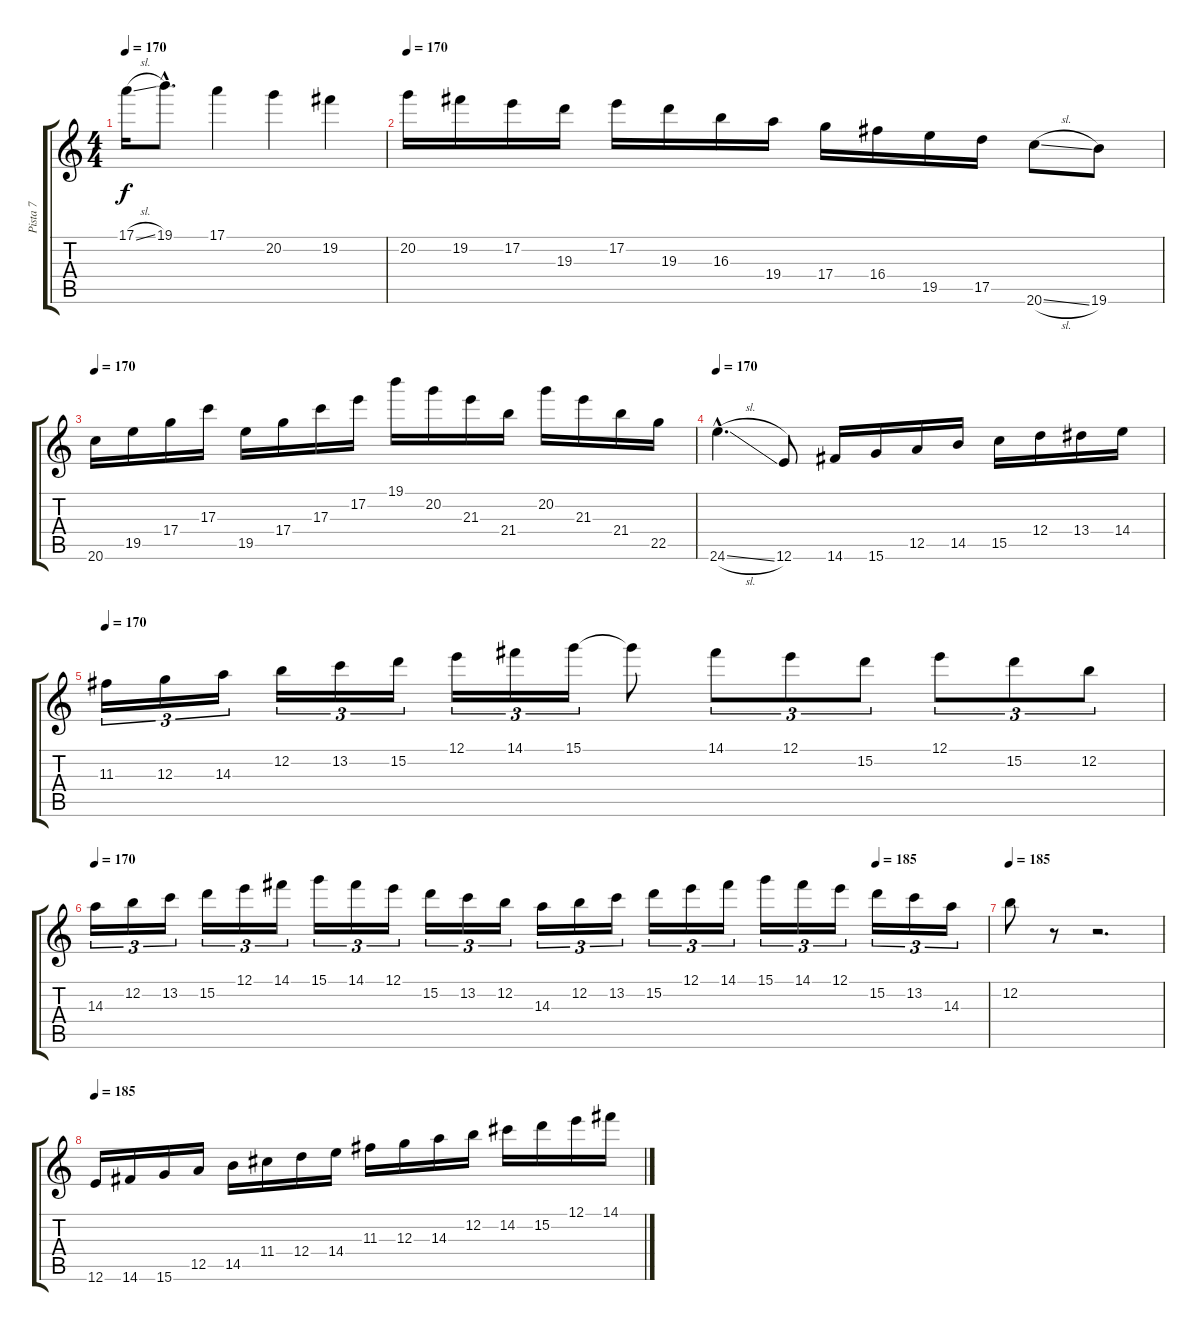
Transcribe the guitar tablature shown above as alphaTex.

\track ("Pista 7" "Pista 7") {instrument overdrivenguitar}
\staff {score tabs}
\tuning (E4 B3 G3 D3 A2 E2) {hide}
\ts (4 4)
\tempo 170
\clef g2
\ks c
17.1{sl}.16{dy f} 19.1{hac}.8{d} 17.1.4 20.2.4 19.2.4 |
\tempo 170
20.2.16 19.2.16 17.2.16 19.3.16 17.2.16 19.3.16 16.3.16 19.4.16 17.4.16 16.4.16 19.5.16 17.5.16 20.6{sl}.8 19.6.8 |
\tempo 170
20.6.16 19.5.16 17.4.16 17.3.16 19.5.16 17.4.16 17.3.16 17.2.16 19.1.16 20.2.16 21.3.16 21.4.16 20.2.16 21.3.16 21.4.16 22.5.16 |
\tempo 170
24.6{sl hac}.4{d} 12.6.8 14.6.16 15.6.16 12.5.16 14.5.16 15.5.16 12.4.16 13.4.16 14.4.16 |
\tempo 170
11.3.16{tu (3 2)} 12.3.16{tu (3 2)} 14.3.16{tu (3 2)} 12.2.16{tu (3 2)} 13.2.16{tu (3 2)} 15.2.16{tu (3 2)} 12.1.16{tu (3 2)} 14.1.16{tu (3 2)} 15.1.16{tu (3 2)} 15.1{t}.8 14.1.8{tu (3 2)} 12.1.8{tu (3 2)} 15.2.8{tu (3 2)} 12.1.8{tu (3 2)} 15.2.8{tu (3 2)} 12.2.8{tu (3 2)} |
\tempo 170
\tempo (185 0.875)
14.3.16{tu (3 2)} 12.2.16{tu (3 2)} 13.2.16{tu (3 2)} 15.2.16{tu (3 2)} 12.1.16{tu (3 2)} 14.1.16{tu (3 2)} 15.1.16{tu (3 2)} 14.1.16{tu (3 2)} 12.1.16{tu (3 2)} 15.2.16{tu (3 2)} 13.2.16{tu (3 2)} 12.2.16{tu (3 2)} 14.3.16{tu (3 2)} 12.2.16{tu (3 2)} 13.2.16{tu (3 2)} 15.2.16{tu (3 2)} 12.1.16{tu (3 2)} 14.1.16{tu (3 2)} 15.1.16{tu (3 2)} 14.1.16{tu (3 2)} 12.1.16{tu (3 2)} 15.2.16{tu (3 2)} 13.2.16{tu (3 2)} 14.3.16{tu (3 2)} |
\section ("" "")
\tempo 185
12.2.8 r.8 r.2{d} |
\section ("" "")
\tempo 185
12.6.16 14.6.16 15.6.16 12.5.16 14.5.16 11.4.16 12.4.16 14.4.16 11.3.16 12.3.16 14.3.16 12.2.16 14.2.16 15.2.16 12.1.16 14.1.16
